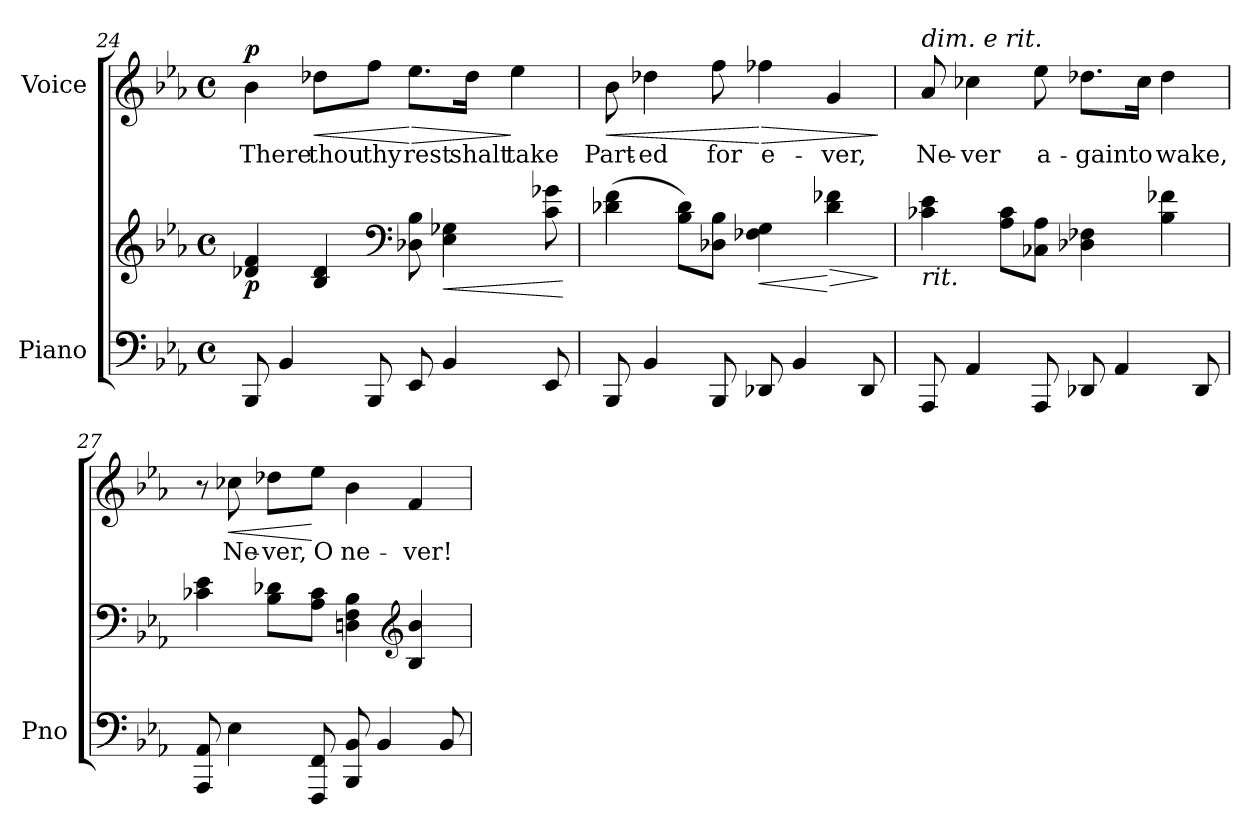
**kern	**kern	**dynam	**kern	**text	**dynam
*part2	*part2	*part2	*part1	*part1	*part1
*staff3	*staff2	*staff2/3	*staff1	*staff1	*staff1
*I"Piano	*	*	*I"Voice	*	*
*I'Pno	*	*	*	*	*
*clefF4	*clefG2	*	*clefG2	*	*
*k[b-e-a-]	*k[b-e-a-]	*	*k[b-e-a-]	*	*
*M4/4	*M4/4	*	*M4/4	*	*
*met(c)	*met(c)	*	*met(c)	*	*
=24	=24	=24	=24	=24	=24
!	!	!LO:DY:b	!	!LO:LY:b	!LO:DY:a
8BBB-/	4d-X/ 4f/	p	4b-\	There	p
4BB-/	.	.	.	.	.
!	!	!	!	!LO:LY:b	!LO:HP:b
.	4B-/ 4d-/	.	8dd-X\L	thou	<
!	!	!	!	!LO:LY:b	!
8BBB-/	.	.	8ff\J	thy	.
*	*clefF4	*	*	*	*
!	!	!	!	!LO:LY:b	!LO:HP:n=1:b
8EE-/	8D-X\ 8B-\	.	8.ee-\L	rest	[ >
!	!	!LO:HP:b	!	!	!
4BB-/	4E-\ 4G-X\	<	.	.	.
!	!	!	!	!LO:LY:b	!
.	.	.	16dd-\Jk	shalt	.
!	!	!	!	!LO:LY:b	!
.	.	.	4ee-\	take	]
8EE-/	8c\ 8g-X\	.	.	.	.
.	.	[	.	.	.
!!LO:PB:g=z
=25	=25	=25	=25	=25	=25
!	!	!	!	!LO:LY:b	!LO:HP:b
8BBB-/	(4d-X\ 4f\	.	8b-\	Part-	<
!	!	!	!	!LO:LY:b	!
4BB-/	.	.	4dd-X\	-ed	.
.	8B-\ 8d-\L)	.	.	.	.
!	!	!	!	!LO:LY:b	!
8BBB-/	8D-X\ 8B-\J	.	8ff\	for	.
!	!	!LO:HP:b	!	!LO:LY:b	!LO:HP:n=1:b
8DD-X/	4F-X\ 4G\	<	4ff-X\	e-	[ >
4BB-/	.	.	.	.	.
!	!	!LO:HP:n=1:b	!	!LO:LY:b	!
.	4d-\ 4f-X\	[ >	4g/	-ver,	.
8DD-/	.	.	.	.	.
.	.	]	.	.	]
=26	=26	=26	=26	=26	=26
!	!	!	!LO:TX:a:i:t=dim.  e  rit.	!	!
!	!LO:TX:b:i:t=rit.	!	!	!	!
!	!	!	!	!LO:LY:b	!
8AAA-/	4c-X\ 4e-\	.	8a-/	Ne-	.
!	!	!	!	!LO:LY:b	!
4AA-/	.	.	4cc-X\	-ver	.
.	8A-\ 8c-\L	.	.	.	.
!	!	!	!	!LO:LY:b	!
8AAA-/	8C-X\ 8A-\J	.	8ee-\	a-	.
!	!	!	!	!LO:LY:b	!
8DD-X/	4D-X\ 4F-X\	.	8.dd-X\L	-gain	.
4AA-/	.	.	.	.	.
!	!	!	!	!LO:LY:b	!
.	.	.	16cc-\Jk	to	.
!	!	!	!	!LO:LY:b	!
.	4B-\ 4f-X\	.	4dd-\	wake,	.
8DD-/	.	.	.	.	.
=27	=27	=27	=27	=27	=27
8AAA-/ 8AA-/	4c-X\ 4e-\	.	8r	.	.
!	!	!	!	!LO:LY:b	!LO:HP:b
4E-\	.	.	8cc-X\	Ne-	<
!	!	!	!	!LO:LY:b	!
.	8B-\ 8d-X\L	.	8dd-X\L	-ver,	.
!	!	!	!	!LO:LY:b	!
8FFF/ 8FF/	8A-\ 8c-\J	.	8ee-\J	O	[
!	!	!	!	!LO:LY:b	!
8BBB-/ 8BB-/	4Dn\ 4F\ 4B-\	.	4b-\	ne-	.
4BB-/	.	.	.	.	.
*	*clefG2	*	*	*	*
!	!	!	!	!LO:LY:b	!
.	4B-/ 4b-/	.	4f/	-ver!	.
8BB-/	.	.	.	.	.
=	=	=	=	=	=
*-	*-	*-	*-	*-	*-
